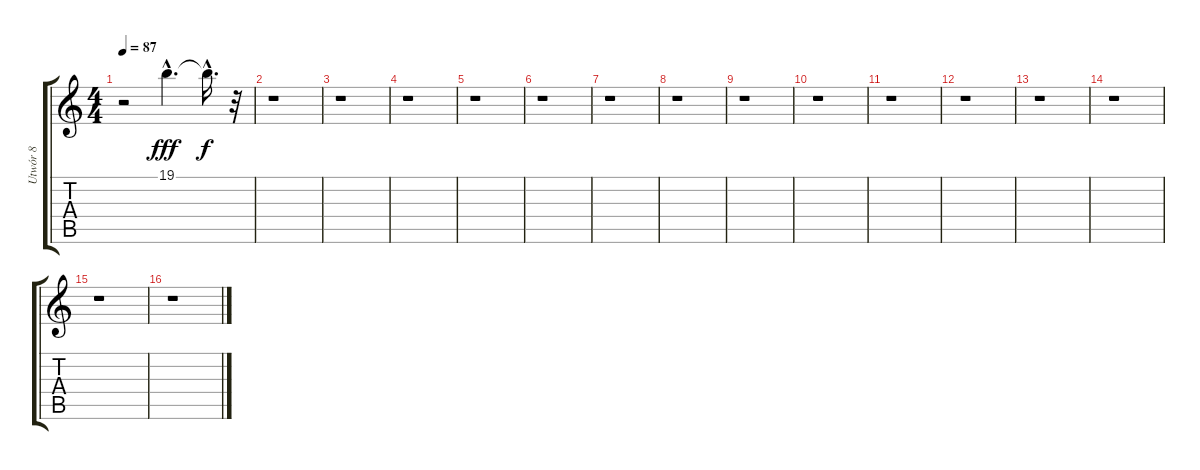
\track ("Utwór 8" "Utwór 8") {instrument vibraphone}
\staff {score tabs}
\tuning (E4 B3 G3 D3 A2 E2) {hide}
\ts (4 4)
\tempo 87
\clef g2
\ks c
r.2{dy f} 19.1{hac}.4{d dy fff} 19.1{hac t}.16{d dy f} r.32 |
r.1 |
r.1 |
r.1 |
r.1 |
r.1 |
r.1 |
r.1 |
r.1 |
r.1 |
r.1 |
r.1 |
r.1 |
r.1 |
r.1 |
r.1
